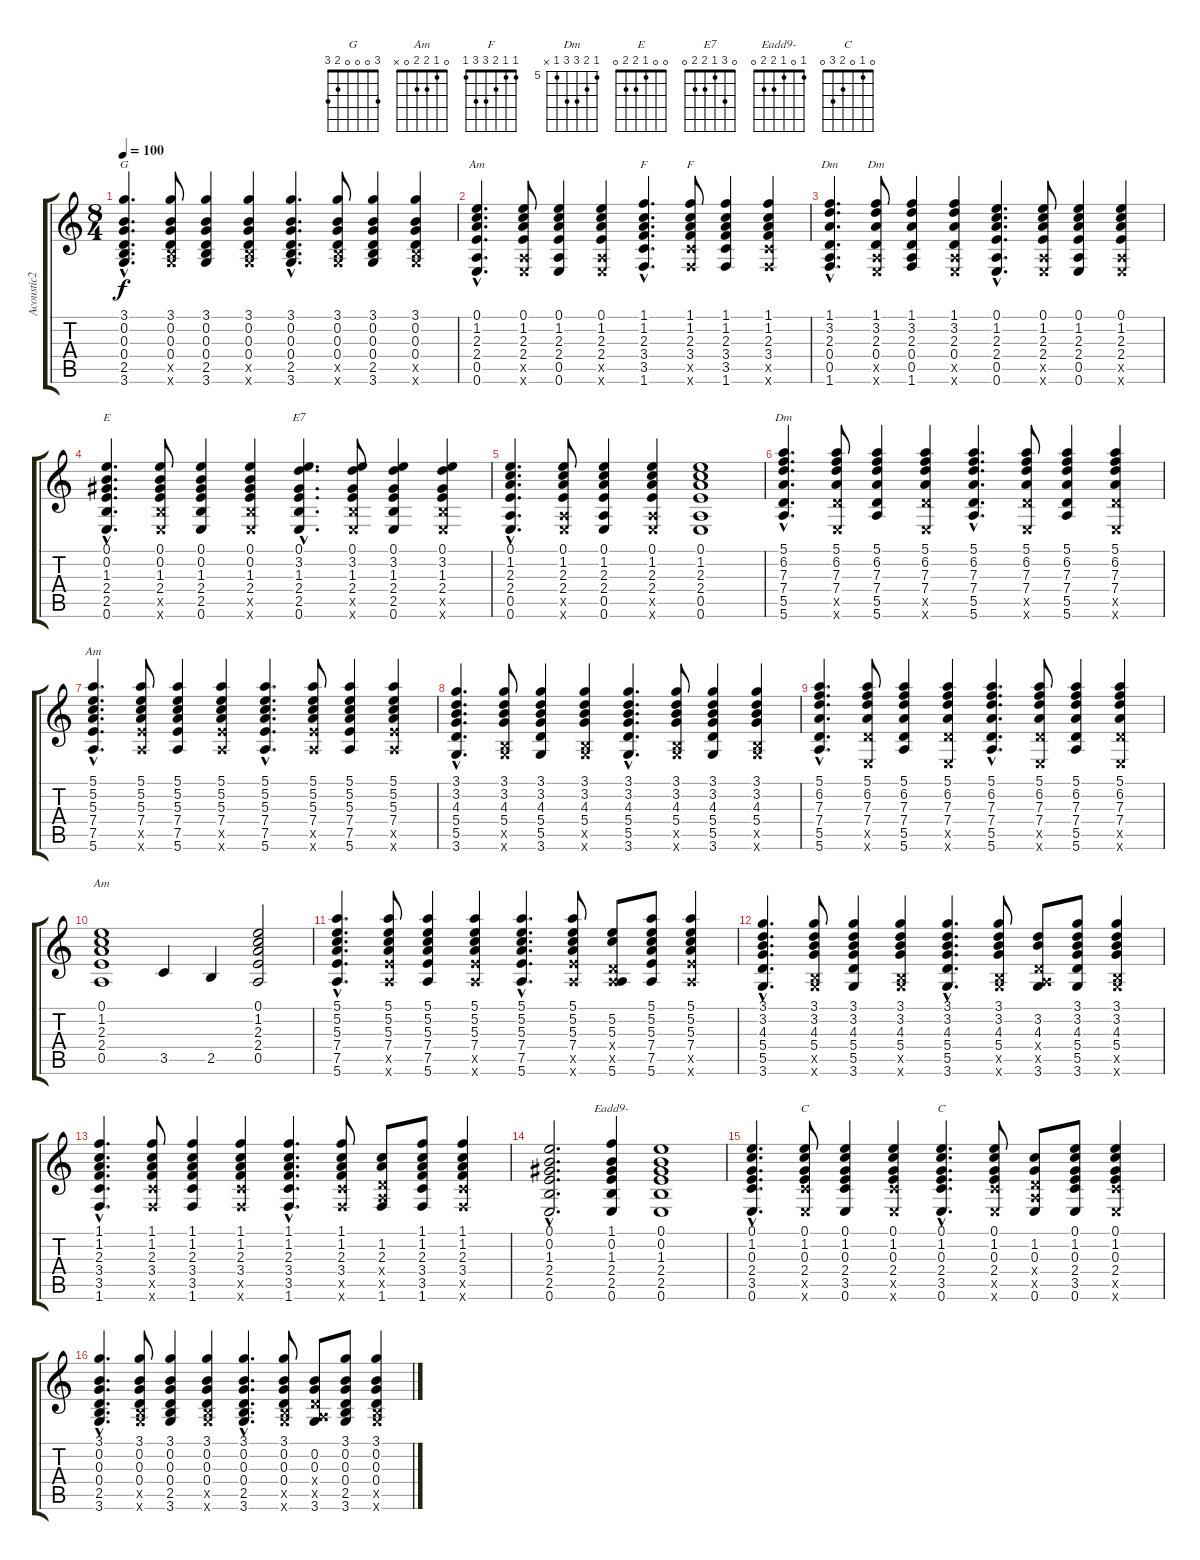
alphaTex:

\track ("Acoustic2" "Acoustic2") {instrument acousticguitarnylon}
\staff {score tabs}
\tuning (E4 B3 G3 D3 A2 E2) {hide}
\chord ("G" 3 0 0 0 2 3)
\chord ("Am" 0 1 2 2 0 0)
\chord ("F" 1 1 2 3 0 1)
\chord ("F" 1 1 2 3 3 1)
\chord ("Dm" 1 3 2 0 0 x)
\chord ("Dm" 1 3 2 0 x x)
\chord ("E" 0 0 1 2 2 0)
\chord ("E7" 0 3 1 2 2 0)
\chord ("Dm" 5 6 7 7 5 x) {firstfret 5}
\chord ("Am" 5 5 5 7 7 5) {firstfret 5}
\chord ("Am" 0 1 2 2 0 x)
\chord ("Eadd9-" 1 0 1 2 2 0)
\chord ("C" 0 1 0 2 3 x)
\chord ("C" 0 1 0 2 3 0)
\ts (8 4)
\tempo 100
\clef g2
\ks c
(3.1{hac} 0.2{hac} 0.3{hac} 0.4{hac} 2.5{hac} 3.6{hac}).4{d ch "G" dy f} (3.1 0.2 0.3 0.4 2.5{x} 3.6{x}).8 (3.1 0.2 0.3 0.4 2.5 3.6).4 (3.1 0.2 0.3 0.4 2.5{x} 3.6{x}).4 (3.1{hac} 0.2{hac} 0.3{hac} 0.4{hac} 2.5{hac} 3.6{hac}).4{d} (3.1 0.2 0.3 0.4 2.5{x} 3.6{x}).8 (3.1 0.2 0.3 0.4 2.5 3.6).4 (3.1 0.2 0.3 0.4 2.5{x} 3.6{x}).4 |
(0.1{hac} 1.2{hac} 2.3{hac} 2.4{hac} 0.5{hac} 0.6{hac}).4{d ch "Am"} (0.1 1.2 2.3 2.4 0.5{x} 0.6{x}).8 (0.1 1.2 2.3 2.4 0.5 0.6).4 (0.1 1.2 2.3 2.4 0.5{x} 0.6{x}).4 (1.1{hac} 1.2{hac} 2.3{hac} 3.4{hac} 3.5{hac} 1.6{hac}).4{d ch "F"} (1.1 1.2 2.3 3.4 3.5{x} 1.6{x}).8{ch "F"} (1.1 1.2 2.3 3.4 3.5 1.6).4 (1.1 1.2 2.3 3.4 3.5{x} 1.6{x}).4 |
(1.1{hac} 3.2{hac} 2.3{hac} 0.4{hac} 0.5{hac} 1.6{hac}).4{d ch "Dm"} (1.1 3.2 2.3 0.4 0.5{x} 0.6{x}).8{ch "Dm"} (1.1 3.2 2.3 0.4 0.5 1.6).4 (1.1 3.2 2.3 0.4 0.5{x} 0.6{x}).4 (0.1{hac} 1.2{hac} 2.3{hac} 2.4{hac} 0.5{hac} 0.6{hac}).4{d} (0.1 1.2 2.3 2.4 0.5{x} 0.6{x}).8 (0.1 1.2 2.3 2.4 0.5 0.6).4 (0.1 1.2 2.3 2.4 0.5{x} 0.6{x}).4 |
(0.1{hac} 0.2{hac} 1.3{hac} 2.4{hac} 2.5{hac} 0.6{hac}).4{d ch "E"} (0.1 0.2 1.3 2.4 2.5{x} 0.6{x}).8 (0.1 0.2 1.3 2.4 2.5 0.6).4 (0.1 0.2 1.3 2.4 2.5{x} 0.6{x}).4 (0.1{hac} 3.2{hac} 1.3{hac} 2.4{hac} 2.5{hac} 0.6{hac}).4{d ch "E7"} (0.1 3.2 1.3 2.4 2.5{x} 0.6{x}).8 (0.1 3.2 1.3 2.4 2.5 0.6).4 (0.1 3.2 1.3 2.4 2.5{x} 0.6{x}).4 |
(0.1{hac} 1.2{hac} 2.3{hac} 2.4{hac} 0.5{hac} 0.6{hac}).4{d} (0.1 1.2 2.3 2.4 0.5{x} 0.6{x}).8 (0.1 1.2 2.3 2.4 0.5 0.6).4 (0.1 1.2 2.3 2.4 0.5{x} 0.6{x}).4 (0.1 1.2 2.3 2.4 0.5 0.6).1 |
(5.1{hac} 6.2{hac} 7.3{hac} 7.4{hac} 5.5{hac} 5.6{hac}).4{d ch "Dm" volume 12} (5.1 6.2 7.3 7.4 5.5{x} 0.6{x}).8 (5.1 6.2 7.3 7.4 5.5 5.6).4 (5.1 6.2 7.3 7.4 5.5{x} 0.6{x}).4 (5.1{hac} 6.2{hac} 7.3{hac} 7.4{hac} 5.5{hac} 5.6{hac}).4{d} (5.1 6.2 7.3 7.4 5.5{x} 0.6{x}).8 (5.1 6.2 7.3 7.4 5.5 5.6).4 (5.1 6.2 7.3 7.4 5.5{x} 0.6{x}).4 |
(5.1{hac} 5.2{hac} 5.3{hac} 7.4{hac} 7.5{hac} 5.6{hac}).4{d ch "Am"} (5.1 5.2 5.3 7.4 7.5{x} 5.6{x}).8 (5.1 5.2 5.3 7.4 7.5 5.6).4 (5.1 5.2 5.3 7.4 7.5{x} 5.6{x}).4 (5.1{hac} 5.2{hac} 5.3{hac} 7.4{hac} 7.5{hac} 5.6{hac}).4{d} (5.1 5.2 5.3 7.4 7.5{x} 5.6{x}).8 (5.1 5.2 5.3 7.4 7.5 5.6).4 (5.1 5.2 5.3 7.4 7.5{x} 5.6{x}).4 |
(3.1{hac} 3.2{hac} 4.3{hac} 5.4{hac} 5.5{hac} 3.6{hac}).4{d} (3.1 3.2 4.3 5.4 2.5{x} 3.6{x}).8 (3.1 3.2 4.3 5.4 5.5 3.6).4 (3.1 3.2 4.3 5.4 2.5{x} 3.6{x}).4 (3.1{hac} 3.2{hac} 4.3{hac} 5.4{hac} 5.5{hac} 3.6{hac}).4{d} (3.1 3.2 4.3 5.4 2.5{x} 3.6{x}).8 (3.1 3.2 4.3 5.4 5.5 3.6).4 (3.1 3.2 4.3 5.4 2.5{x} 3.6{x}).4 |
(5.1{hac} 6.2{hac} 7.3{hac} 7.4{hac} 5.5{hac} 5.6{hac}).4{d} (5.1 6.2 7.3 7.4 5.5{x} 0.6{x}).8 (5.1 6.2 7.3 7.4 5.5 5.6).4 (5.1 6.2 7.3 7.4 5.5{x} 0.6{x}).4 (5.1{hac} 6.2{hac} 7.3{hac} 7.4{hac} 5.5{hac} 5.6{hac}).4{d} (5.1 6.2 7.3 7.4 5.5{x} 0.6{x}).8 (5.1 6.2 7.3 7.4 5.5 5.6).4 (5.1 6.2 7.3 7.4 5.5{x} 0.6{x}).4 |
(0.1 1.2 2.3 2.4 0.5).1{ch "Am" volume 14} 3.5.4 2.5.4 (0.1 1.2 2.3 2.4 0.5).2 |
(5.1{hac} 5.2{hac} 5.3{hac} 7.4{hac} 7.5{hac} 5.6{hac}).4{d} (5.1 5.2 5.3 7.4 7.5{x} 5.6{x}).8 (5.1 5.2 5.3 7.4 7.5 5.6).4 (5.1 5.2 5.3 7.4 7.5{x} 5.6{x}).4 (5.1{hac} 5.2{hac} 5.3{hac} 7.4{hac} 7.5{hac} 5.6{hac}).4{d} (5.1 5.2 5.3 7.4 7.5{x} 5.6{x}).8 (5.2 5.3 0.4{x} 0.5{x} 5.6).8 (5.1 5.2 5.3 7.4 7.5 5.6).8 (5.1 5.2 5.3 7.4 7.5{x} 5.6{x}).4 |
(3.1{hac} 3.2{hac} 4.3{hac} 5.4{hac} 5.5{hac} 3.6{hac}).4{d} (3.1 3.2 4.3 5.4 2.5{x} 3.6{x}).8 (3.1 3.2 4.3 5.4 5.5 3.6).4 (3.1 3.2 4.3 5.4 2.5{x} 3.6{x}).4 (3.1{hac} 3.2{hac} 4.3{hac} 5.4{hac} 5.5{hac} 3.6{hac}).4{d} (3.1 3.2 4.3 5.4 2.5{x} 3.6{x}).8 (3.2 4.3 0.4{x} 0.5{x} 3.6).8 (3.1 3.2 4.3 5.4 5.5 3.6).8 (3.1 3.2 4.3 5.4 2.5{x} 3.6{x}).4 |
(1.1{hac} 1.2{hac} 2.3{hac} 3.4{hac} 3.5{hac} 1.6{hac}).4{d} (1.1 1.2 2.3 3.4 3.5{x} 1.6{x}).8 (1.1 1.2 2.3 3.4 3.5 1.6).4 (1.1 1.2 2.3 3.4 3.5{x} 1.6{x}).4 (1.1{hac} 1.2{hac} 2.3{hac} 3.4{hac} 3.5{hac} 1.6{hac}).4{d} (1.1 1.2 2.3 3.4 3.5{x} 1.6{x}).8 (1.2 2.3 0.4{x} 0.5{x} 1.6).8 (1.1 1.2 2.3 3.4 3.5 1.6).8 (1.1 1.2 2.3 3.4 3.5{x} 1.6{x}).4 |
(0.1{hac} 0.2{hac} 1.3{hac} 2.4{hac} 2.5{hac} 0.6{hac}).2{d} (1.1 0.2 1.3 2.4 2.5 0.6).4{ch "Eadd9-"} (0.1 0.2 1.3 2.4 2.5 0.6).1 |
(0.1{hac} 1.2{hac} 0.3{hac} 2.4{hac} 3.5{hac} 0.6{hac}).4{d} (0.1 1.2 0.3 2.4 3.5{x} 0.6{x}).8{ch "C"} (0.1 1.2 0.3 2.4 3.5 0.6).4 (0.1 1.2 0.3 2.4 3.5{x} 0.6{x}).4 (0.1{hac} 1.2{hac} 0.3{hac} 2.4{hac} 3.5{hac} 0.6{hac}).4{d ch "C"} (0.1 1.2 0.3 2.4 3.5{x} 0.6{x}).8 (1.2 0.3 0.4{x} 0.5{x} 0.6).8 (0.1 1.2 0.3 2.4 3.5 0.6).8 (0.1 1.2 0.3 2.4 3.5{x} 0.6{x}).4 |
(3.1{hac} 0.2{hac} 0.3{hac} 0.4{hac} 2.5{hac} 3.6{hac}).4{d} (3.1 0.2 0.3 0.4 2.5{x} 3.6{x}).8 (3.1 0.2 0.3 0.4 2.5 3.6).4 (3.1 0.2 0.3 0.4 2.5{x} 3.6{x}).4 (3.1{hac} 0.2{hac} 0.3{hac} 0.4{hac} 2.5{hac} 3.6{hac}).4{d} (3.1 0.2 0.3 0.4 2.5{x} 3.6{x}).8 (0.2 0.3 0.4{x} 0.5{x} 3.6).8 (3.1 0.2 0.3 0.4 2.5 3.6).8 (3.1 0.2 0.3 0.4 2.5{x} 3.6{x}).4
